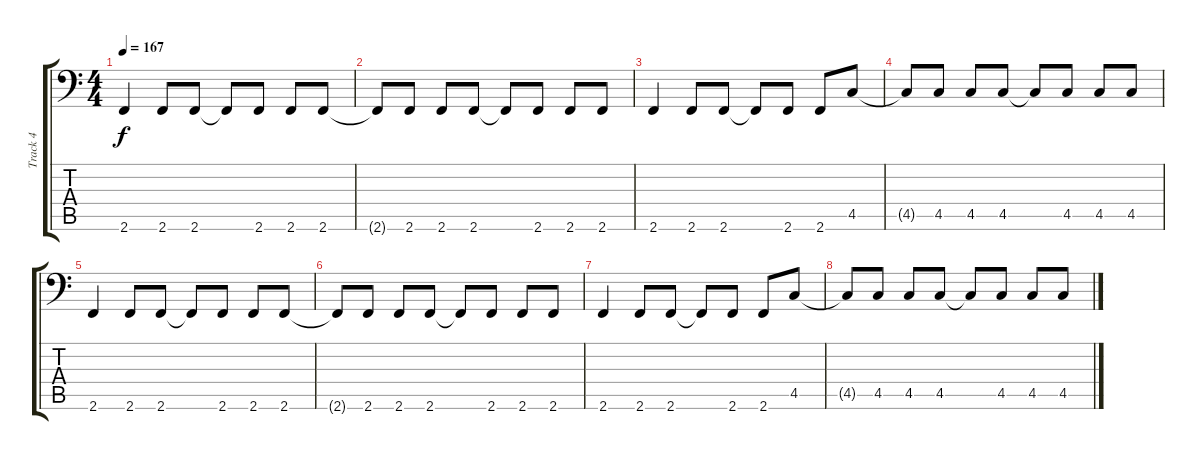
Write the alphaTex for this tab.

\track ("Track 4" "Track 4") {instrument electricbassfinger}
\staff {score tabs}
\tuning (Eb3 Bb2 Gb2 Db2 Ab1 Eb1) {hide}
\ts (4 4)
\tempo 167
\clef f4
\ks c
2.6.4{dy f} 2.6.8 2.6.8 2.6{t}.8 2.6.8 2.6.8 2.6.8 |
2.6{t}.8 2.6.8 2.6.8 2.6.8 2.6{t}.8 2.6.8 2.6.8 2.6.8 |
2.6.4 2.6.8 2.6.8 2.6{t}.8 2.6.8 2.6.8 4.5.8 |
4.5{t}.8 4.5.8 4.5.8 4.5.8 4.5{t}.8 4.5.8 4.5.8 4.5.8 |
2.6.4 2.6.8 2.6.8 2.6{t}.8 2.6.8 2.6.8 2.6.8 |
2.6{t}.8 2.6.8 2.6.8 2.6.8 2.6{t}.8 2.6.8 2.6.8 2.6.8 |
2.6.4 2.6.8 2.6.8 2.6{t}.8 2.6.8 2.6.8 4.5.8 |
4.5{t}.8 4.5.8 4.5.8 4.5.8 4.5{t}.8 4.5.8 4.5.8 4.5.8
